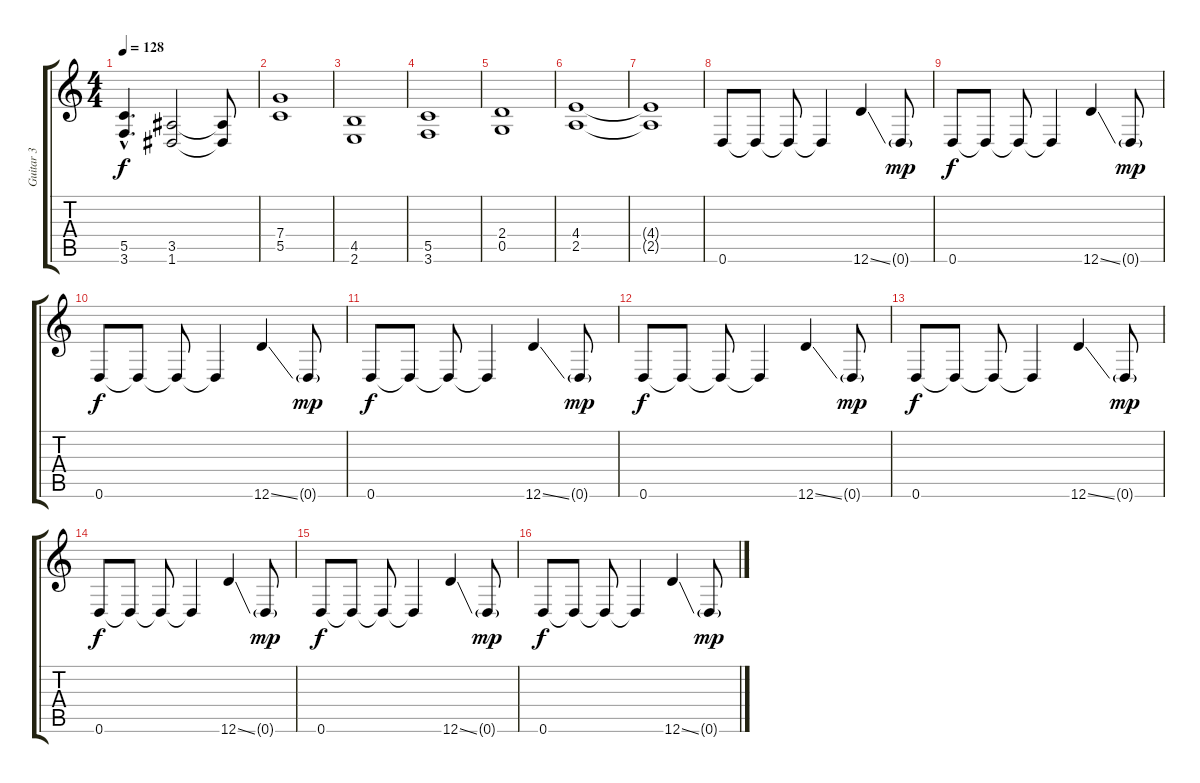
\track ("Guitar 3" "Guitar 3") {instrument distortionguitar}
\staff {score tabs}
\tuning (D4 A3 F3 C3 G2 D2) {hide}
\ts (4 4)
\tempo 128
\clef g2
\ks c
(5.5{hac t} 3.6{hac t}).4{d dy f} (3.5 1.6).2 (3.5{t} 1.6{t}).8 |
(7.4 5.5).1{balance 8} |
(4.5 2.6).1 |
(5.5 3.6).1 |
(2.4 0.5).1 |
(4.4 2.5).1 |
(4.4{t} 2.5{t}).1 |
0.6.8{balance 8} 0.6{t}.8 0.6{t}.8 0.6{t}.4{balance 16} 12.6{ss}.4{balance 0} 0.6{g}.8{dy mp balance 8} |
0.6.8{dy f} 0.6{t}.8 0.6{t}.8 0.6{t}.4{balance 16} 12.6{ss}.4{balance 0} 0.6{g}.8{dy mp balance 8} |
0.6.8{dy f} 0.6{t}.8 0.6{t}.8 0.6{t}.4{balance 16} 12.6{ss}.4{balance 0} 0.6{g}.8{dy mp balance 8} |
0.6.8{dy f} 0.6{t}.8 0.6{t}.8 0.6{t}.4{balance 16} 12.6{ss}.4{balance 0} 0.6{g}.8{dy mp balance 8} |
0.6.8{dy f} 0.6{t}.8 0.6{t}.8 0.6{t}.4{balance 16} 12.6{ss}.4{balance 0} 0.6{g}.8{dy mp balance 8} |
0.6.8{dy f} 0.6{t}.8 0.6{t}.8 0.6{t}.4{balance 16} 12.6{ss}.4{balance 0} 0.6{g}.8{dy mp balance 8} |
0.6.8{dy f} 0.6{t}.8 0.6{t}.8 0.6{t}.4{balance 16} 12.6{ss}.4{balance 0} 0.6{g}.8{dy mp balance 8} |
0.6.8{dy f} 0.6{t}.8 0.6{t}.8 0.6{t}.4{balance 16} 12.6{ss}.4{balance 0} 0.6{g}.8{dy mp balance 8} |
0.6.8{dy f} 0.6{t}.8 0.6{t}.8 0.6{t}.4{balance 16} 12.6{ss}.4{balance 0} 0.6{g}.8{dy mp balance 8}
